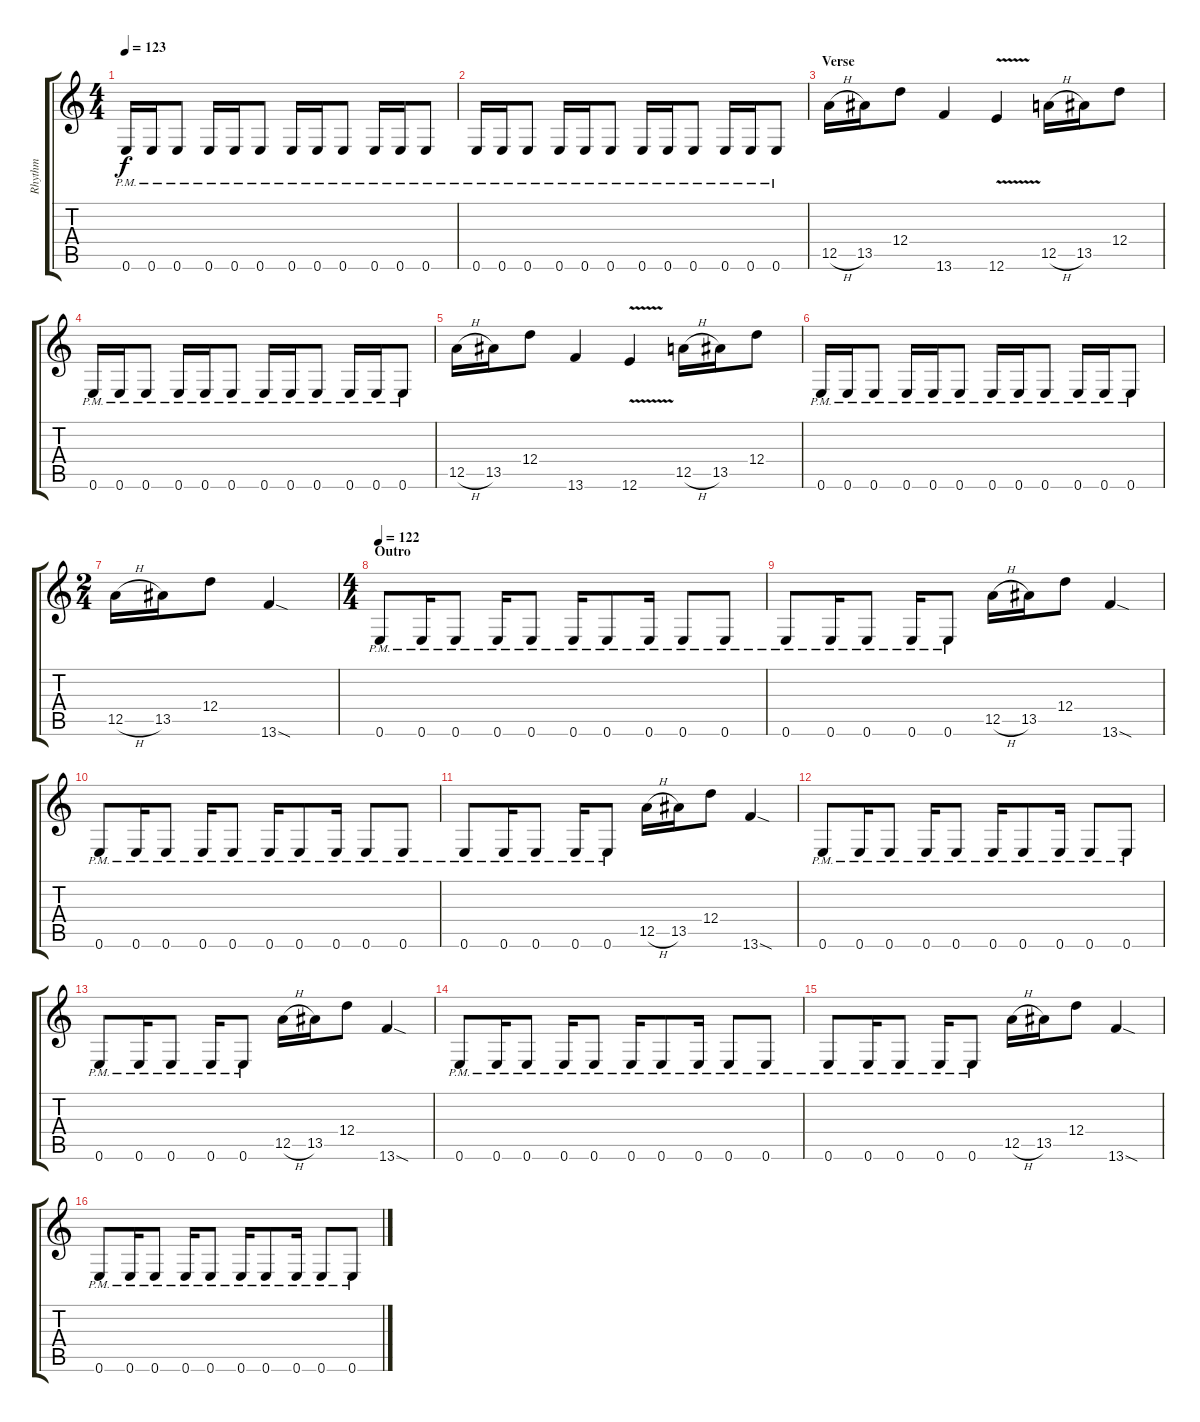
\track ("Rhythm" "Rhythm") {instrument distortionguitar}
\staff {score tabs}
\tuning (E4 B3 G3 D3 A2 E2) {hide}
\ts (4 4)
\tempo 123
\clef g2
\ks c
0.6{pm}.16{dy f} 0.6{pm}.16 0.6{pm}.8 0.6{pm}.16 0.6{pm}.16 0.6{pm}.8 0.6{pm}.16 0.6{pm}.16 0.6{pm}.8 0.6{pm}.16 0.6{pm}.16 0.6{pm}.8 |
0.6{pm}.16 0.6{pm}.16 0.6{pm}.8 0.6{pm}.16 0.6{pm}.16 0.6{pm}.8 0.6{pm}.16 0.6{pm}.16 0.6{pm}.8 0.6{pm}.16 0.6{pm}.16 0.6{pm}.8 |
\section ("" "Verse")
12.5{h}.16 13.5.16 12.4.8 13.6.4 12.6{v}.4 12.5{h}.16 13.5.16 12.4.8 |
0.6{pm}.16 0.6{pm}.16 0.6{pm}.8 0.6{pm}.16 0.6{pm}.16 0.6{pm}.8 0.6{pm}.16 0.6{pm}.16 0.6{pm}.8 0.6{pm}.16 0.6{pm}.16 0.6{pm}.8 |
12.5{h}.16 13.5.16 12.4.8 13.6.4 12.6{v}.4 12.5{h}.16 13.5.16 12.4.8 |
0.6{pm}.16 0.6{pm}.16 0.6{pm}.8 0.6{pm}.16 0.6{pm}.16 0.6{pm}.8 0.6{pm}.16 0.6{pm}.16 0.6{pm}.8 0.6{pm}.16 0.6{pm}.16 0.6{pm}.8 |
\ts (2 4)
12.5{h}.16 13.5.16 12.4.8 13.6{sod}.4 |
\ts (4 4)
\section ("" "Outro")
\tempo 122
0.6{pm}.8 0.6{pm}.16 0.6{pm}.8 0.6{pm}.16 0.6{pm}.8 0.6{pm}.16 0.6{pm}.8 0.6{pm}.16 0.6{pm}.8 0.6{pm}.8 |
0.6{pm}.8 0.6{pm}.16 0.6{pm}.8 0.6{pm}.16 0.6{pm}.8 12.5{h}.16 13.5.16 12.4.8 13.6{sod}.4 |
0.6{pm}.8 0.6{pm}.16 0.6{pm}.8 0.6{pm}.16 0.6{pm}.8 0.6{pm}.16 0.6{pm}.8 0.6{pm}.16 0.6{pm}.8 0.6{pm}.8 |
0.6{pm}.8 0.6{pm}.16 0.6{pm}.8 0.6{pm}.16 0.6{pm}.8 12.5{h}.16 13.5.16 12.4.8 13.6{sod}.4 |
0.6{pm}.8 0.6{pm}.16 0.6{pm}.8 0.6{pm}.16 0.6{pm}.8 0.6{pm}.16 0.6{pm}.8 0.6{pm}.16 0.6{pm}.8 0.6{pm}.8 |
0.6{pm}.8 0.6{pm}.16 0.6{pm}.8 0.6{pm}.16 0.6{pm}.8 12.5{h}.16 13.5.16 12.4.8 13.6{sod}.4 |
0.6{pm}.8 0.6{pm}.16 0.6{pm}.8 0.6{pm}.16 0.6{pm}.8 0.6{pm}.16 0.6{pm}.8 0.6{pm}.16 0.6{pm}.8 0.6{pm}.8 |
0.6{pm}.8 0.6{pm}.16 0.6{pm}.8 0.6{pm}.16 0.6{pm}.8 12.5{h}.16 13.5.16 12.4.8 13.6{sod}.4 |
0.6{pm}.8 0.6{pm}.16 0.6{pm}.8 0.6{pm}.16 0.6{pm}.8 0.6{pm}.16 0.6{pm}.8 0.6{pm}.16 0.6{pm}.8 0.6{pm}.8
